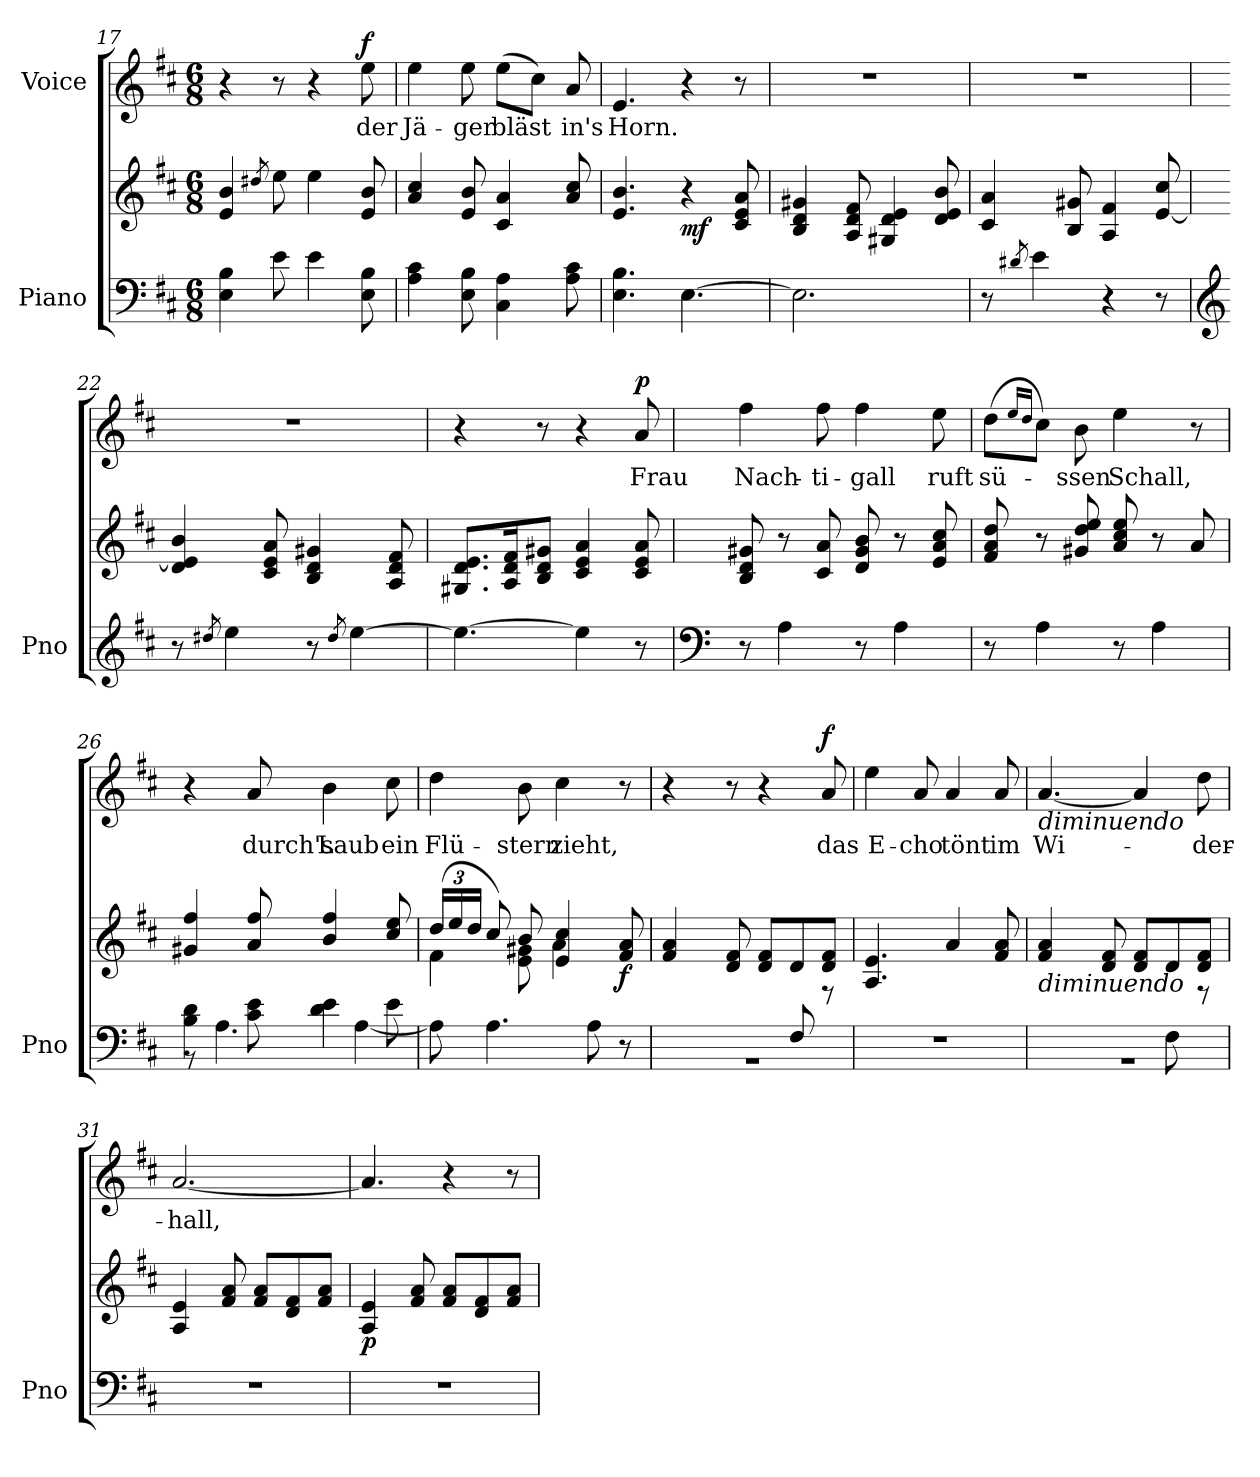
**kern	**kern	**dynam	**kern	**text	**dynam
*part2	*part2	*part2	*part1	*part1	*part1
*staff3	*staff2	*staff2/3	*staff1	*staff1	*staff1
*I"Piano	*	*	*I"Voice	*	*
*I'Pno	*	*	*	*	*
!!LO:PB:g=z
*clefF4	*clefG2	*	*clefG2	*	*
*k[f#c#]	*k[f#c#]	*	*k[f#c#]	*	*
*M6/8	*M6/8	*	*M6/8	*	*
=17	=17	=17	=17	=17	=17
4E\ 4B\	4e/ 4b/	.	4r	.	.
.	8qdd#X/	.	.	.	.
8e\	8ee\	.	8r	.	.
4e\	4ee\	.	4r	.	.
!	!	!	!	!LO:LY:b	!LO:DY:b
8E\ 8B\	8e/ 8b/	.	8ee\	der	f
=18	=18	=18	=18	=18	=18
!	!	!	!	!LO:LY:b	!
4A\ 4c#\	4a/ 4cc#/	.	4ee\	Jä-	.
!	!	!	!	!LO:LY:b	!
8E\ 8B\	8e/ 8b/	.	8ee\	-ger	.
!	!	!	!	!LO:LY:b	!
4C#\ 4A\	4c#/ 4a/	.	(8ee\L	bläst	.
.	.	.	8cc#\J)	.	.
!	!	!	!	!LO:LY:b	!
8A\ 8c#\	8a/ 8cc#/	.	8a/	in's	.
=19	=19	=19	=19	=19	=19
!	!	!	!	!LO:LY:b	!
4.E\ 4.B\	4.e/ 4.b/	.	4.e/	Horn.	.
!	!	!LO:DY:b	!	!	!
[4.E\	4r	mf	4r	.	.
.	8c#/ 8e/ 8a/	.	8r	.	.
=20	=20	=20	=20	=20	=20
2.E\]	4B/ 4d/ 4g#X/	.	2.r	.	.
.	8A/ 8d/ 8f#/	.	.	.	.
.	4G#X/ 4d/ 4e/	.	.	.	.
.	8d/ 8e/ 8b/	.	.	.	.
=21	=21	=21	=21	=21	=21
8r	4c#/ 4a/	.	2.r	.	.
8qd#X/	.	.	.	.	.
4e\	.	.	.	.	.
.	8B/ 8g#X/	.	.	.	.
4r	4A/ 4f#/	.	.	.	.
8r	[8e/ 8cc#/	.	.	.	.
=22	=22	=22	=22	=22	=22
*clefG2	*	*	*	*	*
8r	4d/ 4e/] 4b/	.	2.r	.	.
8qdd#X/	.	.	.	.	.
4ee\	.	.	.	.	.
.	8c#/ 8e/ 8a/	.	.	.	.
8r	4B/ 4d/ 4g#X/	.	.	.	.
8qdd#/	.	.	.	.	.
[4ee\	.	.	.	.	.
.	8A/ 8d/ 8f#/	.	.	.	.
!!LO:PB:g=z
=23	=23	=23	=23	=23	=23
4.ee\_	8.G#X/ 8.d/ 8.e/L	.	4r	.	.
.	16A/ 16d/ 16f#/K	.	.	.	.
.	8B/ 8d/ 8g#X/J	.	8r	.	.
4ee\]	4c#/ 4e/ 4a/	.	4r	.	.
!	!	!	!	!LO:LY:b	!LO:DY:b
8r	8c#/ 8e/ 8a/	.	8a/	Frau	p
=24	=24	=24	=24	=24	=24
*clefF4	*	*	*	*	*
!	!	!	!	!LO:LY:b	!
8r	8B/ 8d/ 8g#X/	.	4ff#\	Nach-	.
4A\	8r	.	.	.	.
!	!	!	!	!LO:LY:b	!
.	8c#/ 8a/	.	8ff#\	-ti-	.
!	!	!	!	!LO:LY:b	!
8r	8d/ 8g#/ 8b/	.	4ff#\	-gall	.
4A\	8r	.	.	.	.
!	!	!	!	!LO:LY:b	!
.	8e/ 8a/ 8cc#/	.	8ee\	ruft	.
=25	=25	=25	=25	=25	=25
!	!	!	!	!LO:LY:b	!
8r	8f#/ 8a/ 8dd/	.	(8dd\L	sü-	.
.	.	.	16qee/LL	.	.
.	.	.	16qdd/JJ	.	.
4A\	8r	.	8cc#\J)	.	.
!	!	!	!	!LO:LY:b	!
.	8g#X/ 8dd/ 8ee/	.	8b\	-ssen	.
!	!	!	!	!LO:LY:b	!
8r	8a/ 8cc#/ 8ee/	.	4ee\	Schall,	.
4A\	8r	.	.	.	.
.	8a/	.	8r	.	.
=26	=26	=26	=26	=26	=26
*^	*	*	*	*	*
4B\ 4d\	8r	4g#X/ 4ff#/	.	4r	.	.
.	4.A\	.	.	.	.	.
!	!	!	!	!	!LO:LY:b	!
8c#\ 8e\	.	8a/ 8ff#/	.	8a/	durch's	.
!	!	!	!	!	!LO:LY:b	!
4d\ 4e\	.	4b/ 4ff#/	.	4b\	Laub	.
.	[4A\	.	.	.	.	.
!	!	!	!	!	!LO:LY:b	!
8e\	.	8cc#/ 8ee/	.	8cc#\	ein	.
*v	*v	*	*	*	*	*
=27	=27	=27	=27	=27	=27
*	*Xbrackettup	*	*	*	*
*	*^	*	*	*	*
!	!	!	!	!	!LO:LY:b	!
8A\]	(24dd/LL	4f#\	.	4dd\	Flü-	.
.	24ee/	.	.	.	.	.
.	24dd/JJ	.	.	.	.	.
4.A\	8cc#/)	.	.	.	.	.
!	!	!	!	!	!LO:LY:b	!
.	8b/	8e\ 8g#X\	.	8b\	-stern	.
!	!	!	!	!	!LO:LY:b	!
.	4e/ 4cc#/	4a\	.	4cc#\	zieht,	.
8A\	.	.	.	.	.	.
!	!	!	!LO:DY:b	!	!	!
8r	8f#/ 8a/	8ryy	f	8r	.	.
!!LO:LB:g=z
=28	=28	=28	=28	=28	=28	=28
*^	*	*	*	*	*	*
2ryy	2.r	4f#/ 4a/	8ryy	.	4r	.	.
*	*	*v	*v	*	*	*	*
.	.	8d/ 8f#/	.	8r	.	.
.	.	8d/ 8f#/L	.	4r	.	.
8F#/	.	8d/	.	.	.	.
*	*	*^	*	*	*	*
!	!	!	!	!	!	!LO:LY:b	!LO:DY:b
8ryy	.	8d/ 8f#/J	8r	.	8a/	das	f
*v	*v	*	*	*	*	*	*
=29	=29	=29	=29	=29	=29	=29
!	!	!	!	!	!LO:LY:b	!
*	*v	*v	*	*	*	*
2.r	4.A/ 4.e/	.	4ee\	E-	.
!	!	!	!	!LO:LY:b	!
.	.	.	8a/	-cho	.
!	!	!	!	!LO:LY:b	!
.	4a/	.	4a/	tönt	.
!	!	!	!	!LO:LY:b	!
.	8f#/ 8a/	.	8a/	im	.
=30	=30	=30	=30	=30	=30
*^	*^	*	*	*	*
!	!	!	!	!	!LO:TX:b:i:t=diminuendo	!	!
!	!	!LO:TX:b:i:t=diminuendo	!	!	!	!	!
!	!	!	!	!	!	!LO:LY:b	!
2ryy	2.r	4f#/ 4a/	8ryy	.	[4.a/	Wi-	.
*	*	*v	*v	*	*	*	*
.	.	8d/ 8f#/	.	.	.	.
.	.	8d/ 8f#/L	.	4a/]	.	.
8F#\	.	8d/	.	.	.	.
*	*	*^	*	*	*	*
!	!	!	!	!	!	!LO:LY:b	!
8ryy	.	8d/ 8f#/J	8r	.	8dd\	-der-	.
*v	*v	*	*	*	*	*	*
=31	=31	=31	=31	=31	=31	=31
!	!	!	!	!	!LO:LY:b	!
*	*v	*v	*	*	*	*
2.r	4A/ 4e/	.	[2.a/	-hall,	.
.	8f#/ 8a/	.	.	.	.
.	8f#/ 8a/L	.	.	.	.
.	8d/ 8f#/	.	.	.	.
.	8f#/ 8a/J	.	.	.	.
=32	=32	=32	=32	=32	=32
!	!	!LO:DY:b	!	!	!
2.r	4A/ 4e/	p	4.a/]	.	.
.	8f#/ 8a/	.	.	.	.
.	8f#/ 8a/L	.	4r	.	.
.	8d/ 8f#/	.	.	.	.
.	8f#/ 8a/J	.	8r	.	.
=	=	=	=	=	=
*-	*-	*-	*-	*-	*-
